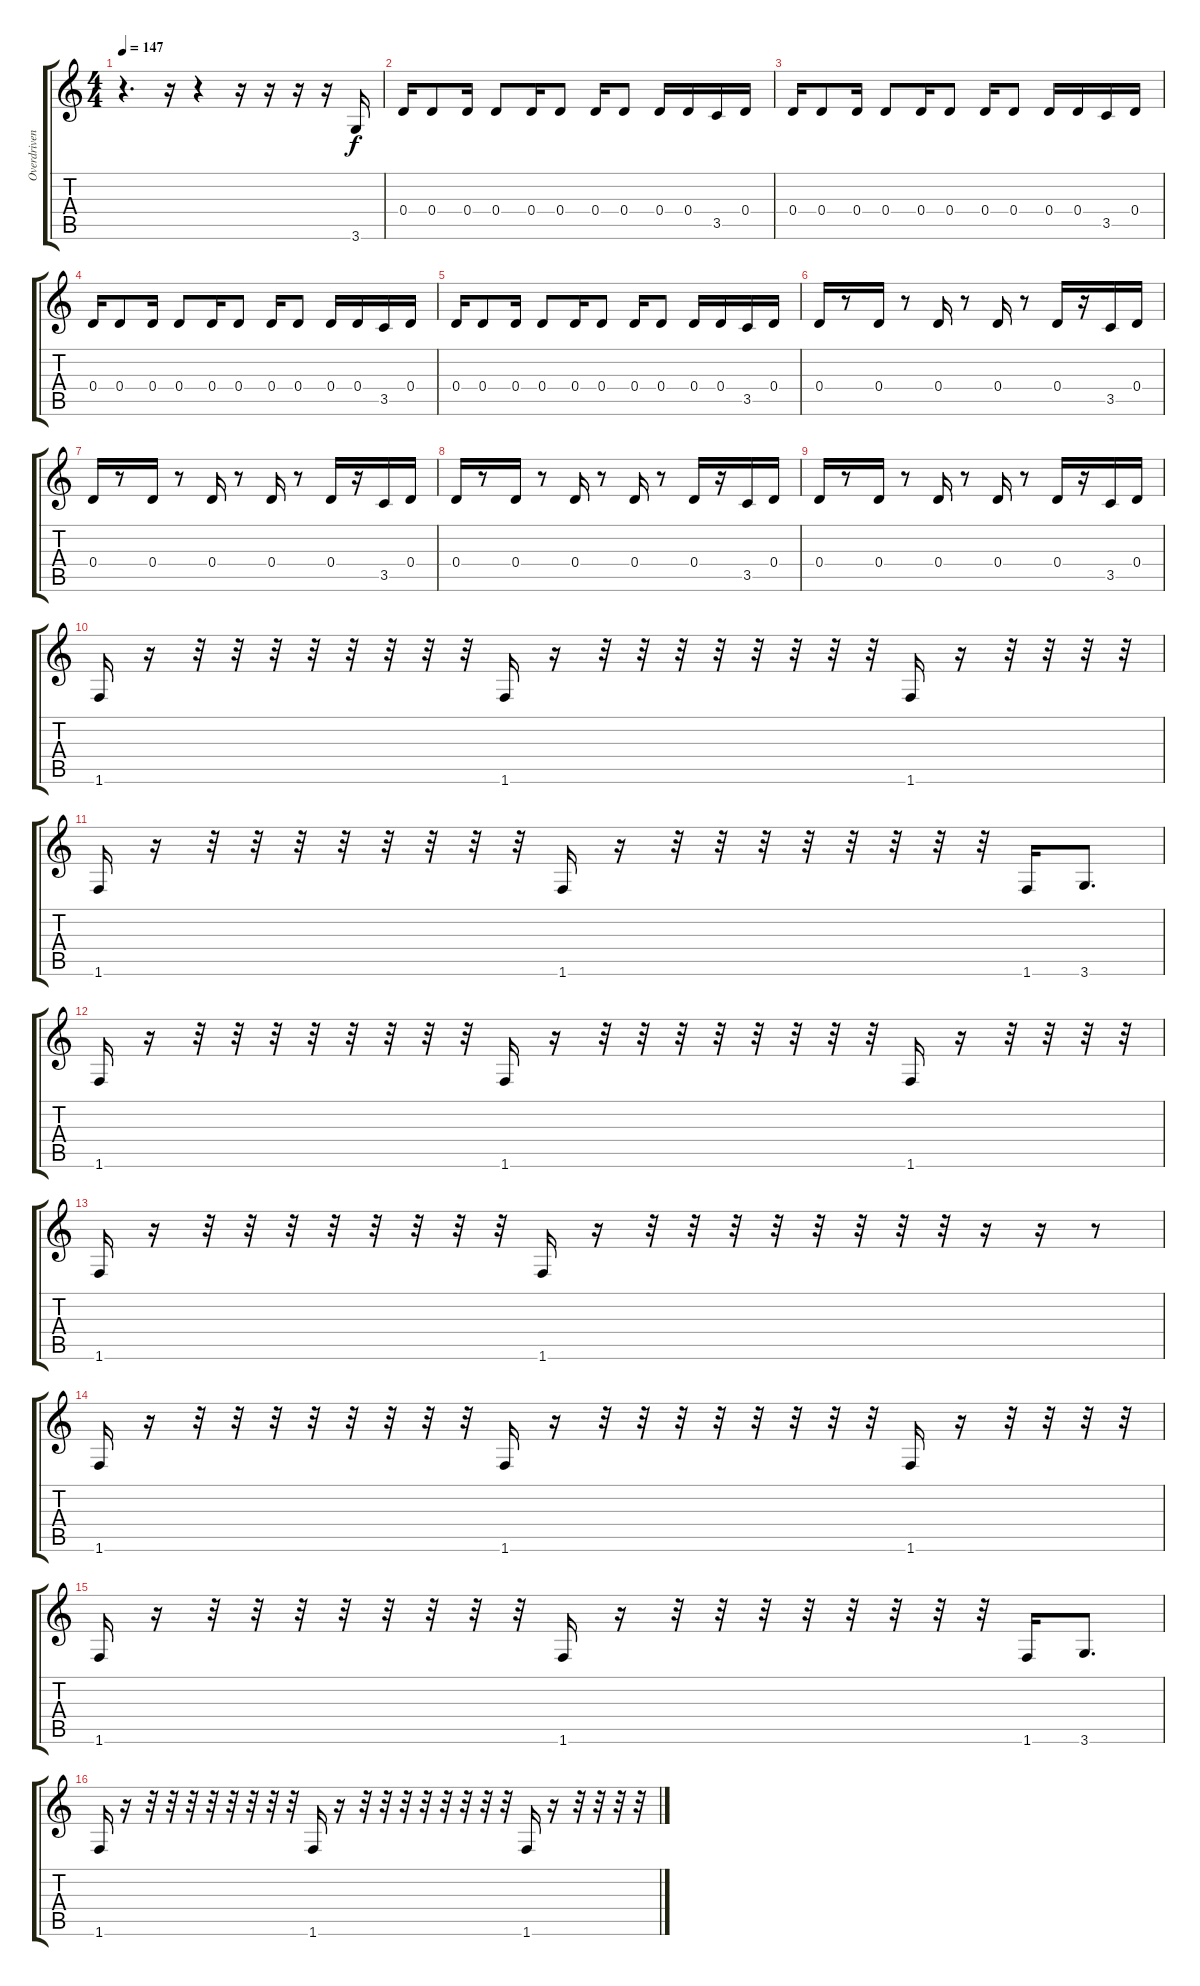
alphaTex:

\track ("Overdriven Guitar (Rhythm)" "Overdriven") {instrument overdrivenguitar}
\staff {score tabs}
\tuning (E4 B3 G3 D3 A2 E2) {hide}
\ts (4 4)
\tempo 147
\clef g2
\ks c
r.4{d dy f} r.16 r.4 r.16 r.16 r.16 r.16 3.6.16 |
0.4.16 0.4.8 0.4.16 0.4.8 0.4.16 0.4.8 0.4.16 0.4.8 0.4.16 0.4.16 3.5.16 0.4.16 |
0.4.16 0.4.8 0.4.16 0.4.8 0.4.16 0.4.8 0.4.16 0.4.8 0.4.16 0.4.16 3.5.16 0.4.16 |
0.4.16 0.4.8 0.4.16 0.4.8 0.4.16 0.4.8 0.4.16 0.4.8 0.4.16 0.4.16 3.5.16 0.4.16 |
0.4.16 0.4.8 0.4.16 0.4.8 0.4.16 0.4.8 0.4.16 0.4.8 0.4.16 0.4.16 3.5.16 0.4.16 |
0.4.16 r.8 0.4.16 r.8 0.4.16 r.8 0.4.16 r.8 0.4.16 r.16 3.5.16 0.4.16 |
0.4.16 r.8 0.4.16 r.8 0.4.16 r.8 0.4.16 r.8 0.4.16 r.16 3.5.16 0.4.16 |
0.4.16 r.8 0.4.16 r.8 0.4.16 r.8 0.4.16 r.8 0.4.16 r.16 3.5.16 0.4.16 |
0.4.16 r.8 0.4.16 r.8 0.4.16 r.8 0.4.16 r.8 0.4.16 r.16 3.5.16 0.4.16 |
1.6.16 r.16 r.32 r.32 r.32 r.32 r.32 r.32 r.32 r.32 1.6.16 r.16 r.32 r.32 r.32 r.32 r.32 r.32 r.32 r.32 1.6.16 r.16 r.32 r.32 r.32 r.32 |
1.6.16 r.16 r.32 r.32 r.32 r.32 r.32 r.32 r.32 r.32 1.6.16 r.16 r.32 r.32 r.32 r.32 r.32 r.32 r.32 r.32 1.6.16 3.6.8{d} |
1.6.16 r.16 r.32 r.32 r.32 r.32 r.32 r.32 r.32 r.32 1.6.16 r.16 r.32 r.32 r.32 r.32 r.32 r.32 r.32 r.32 1.6.16 r.16 r.32 r.32 r.32 r.32 |
1.6.16 r.16 r.32 r.32 r.32 r.32 r.32 r.32 r.32 r.32 1.6.16 r.16 r.32 r.32 r.32 r.32 r.32 r.32 r.32 r.32 r.16 r.16 r.8 |
1.6.16 r.16 r.32 r.32 r.32 r.32 r.32 r.32 r.32 r.32 1.6.16 r.16 r.32 r.32 r.32 r.32 r.32 r.32 r.32 r.32 1.6.16 r.16 r.32 r.32 r.32 r.32 |
1.6.16 r.16 r.32 r.32 r.32 r.32 r.32 r.32 r.32 r.32 1.6.16 r.16 r.32 r.32 r.32 r.32 r.32 r.32 r.32 r.32 1.6.16 3.6.8{d} |
1.6.16 r.16 r.32 r.32 r.32 r.32 r.32 r.32 r.32 r.32 1.6.16 r.16 r.32 r.32 r.32 r.32 r.32 r.32 r.32 r.32 1.6.16 r.16 r.32 r.32 r.32 r.32
